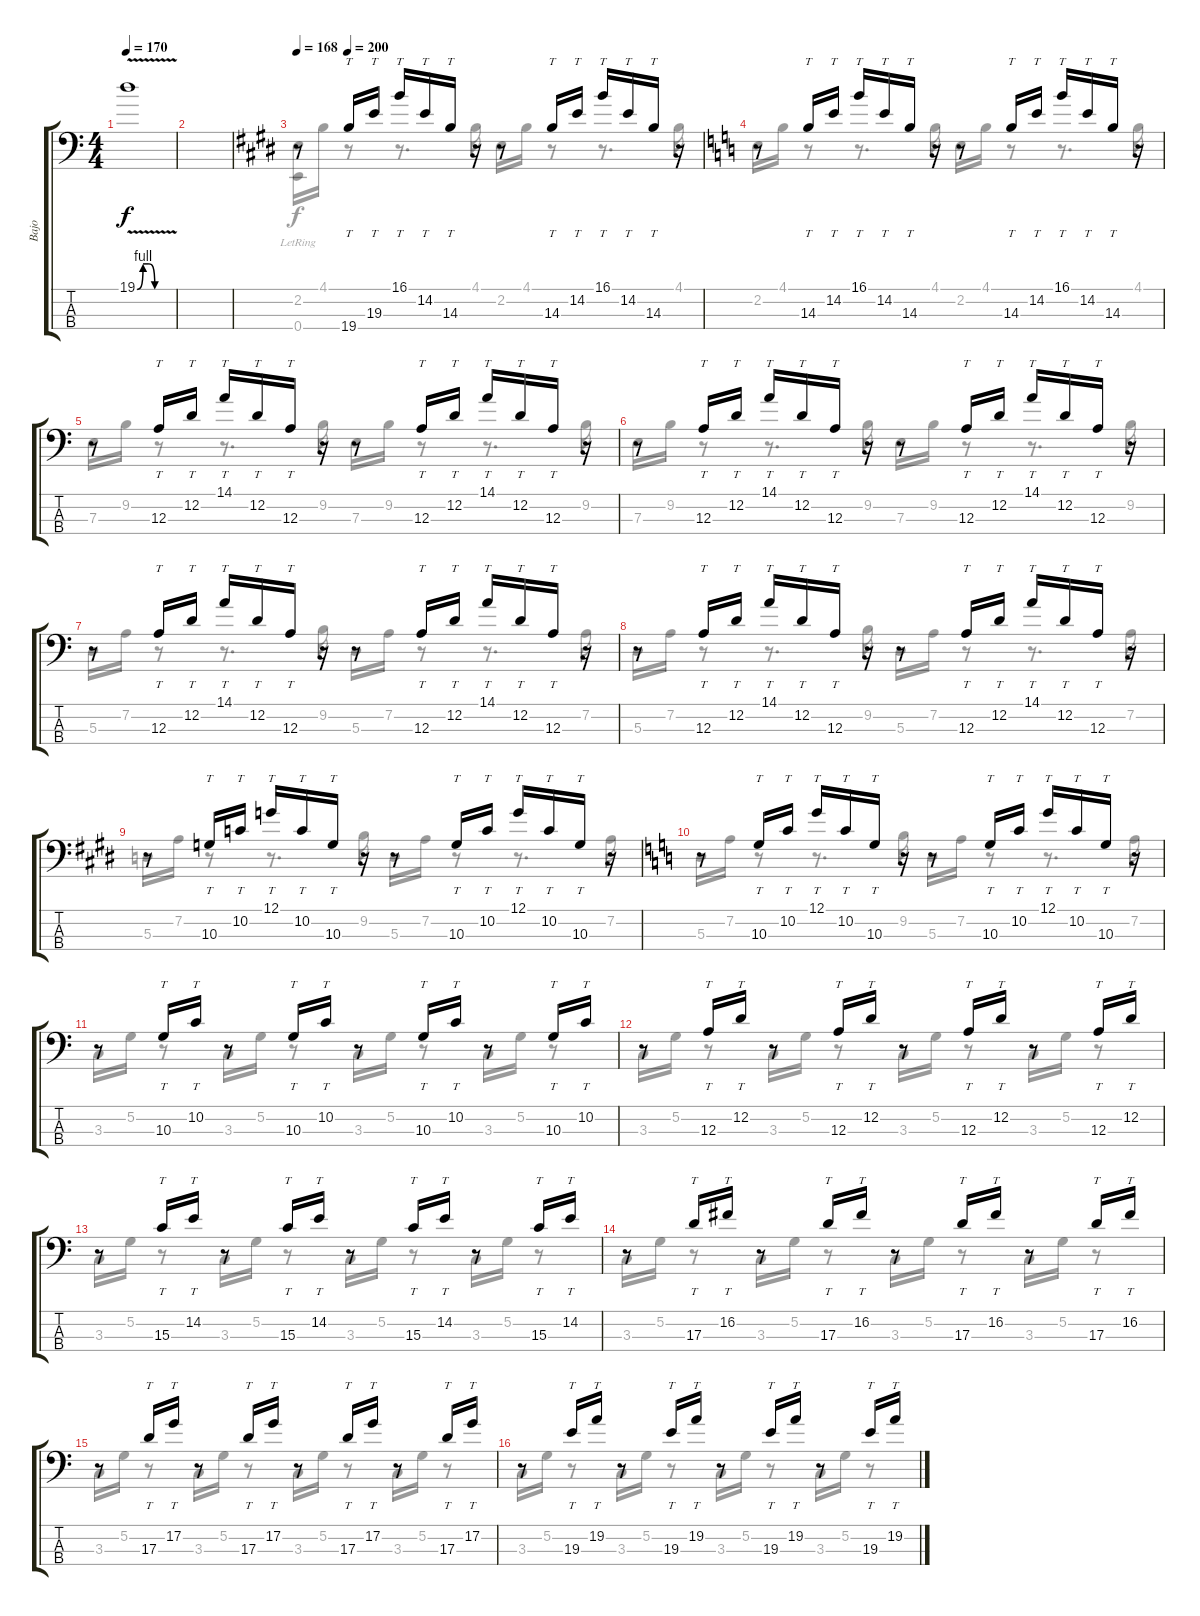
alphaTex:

\track ("Bajo" "Bajo") {instrument electricbassfinger}
\staff {score tabs}
\tuning (G2 D2 A1 E1) {hide}
\voice
\ts (4 4)
\tempo 170
\clef f4
\ks c
19.1{be (custom 0 0 10 4 20 4 30 0 60 0) v}.1{dy f} |
|
\tempo (200 0.125)
\tempo 168
\ks e
r.8 19.4.16{tt instrument distortionguitar} 19.3.16{tt} 16.1.16{tt} 14.2.16{tt} 14.3.16{tt} r.16 r.8 14.3.16{tt} 14.2.16{tt} 16.1.16{tt} 14.2.16{tt} 14.3.16{tt} r.16 |
\ks c
r.8 14.3.16{tt} 14.2.16{tt} 16.1.16{tt} 14.2.16{tt} 14.3.16{tt} r.16 r.8 14.3.16{tt} 14.2.16{tt} 16.1.16{tt} 14.2.16{tt} 14.3.16{tt} r.16 |
r.8 12.3.16{tt} 12.2.16{tt} 14.1.16{tt} 12.2.16{tt} 12.3.16{tt} r.16 r.8 12.3.16{tt} 12.2.16{tt} 14.1.16{tt} 12.2.16{tt} 12.3.16{tt} r.16 |
r.8 12.3.16{tt} 12.2.16{tt} 14.1.16{tt} 12.2.16{tt} 12.3.16{tt} r.16 r.8 12.3.16{tt} 12.2.16{tt} 14.1.16{tt} 12.2.16{tt} 12.3.16{tt} r.16 |
r.8 12.3.16{tt} 12.2.16{tt} 14.1.16{tt} 12.2.16{tt} 12.3.16{tt} r.16 r.8 12.3.16{tt} 12.2.16{tt} 14.1.16{tt} 12.2.16{tt} 12.3.16{tt} r.16 |
r.8 12.3.16{tt} 12.2.16{tt} 14.1.16{tt} 12.2.16{tt} 12.3.16{tt} r.16 r.8 12.3.16{tt} 12.2.16{tt} 14.1.16{tt} 12.2.16{tt} 12.3.16{tt} r.16 |
\ks e
r.8 10.3.16{tt} 10.2.16{tt} 12.1.16{tt} 10.2.16{tt} 10.3.16{tt} r.16 r.8 10.3.16{tt} 10.2.16{tt} 12.1.16{tt} 10.2.16{tt} 10.3.16{tt} r.16 |
\ks c
r.8 10.3.16{tt} 10.2.16{tt} 12.1.16{tt} 10.2.16{tt} 10.3.16{tt} r.16 r.8 10.3.16{tt} 10.2.16{tt} 12.1.16{tt} 10.2.16{tt} 10.3.16{tt} r.16 |
r.8 10.3.16{tt} 10.2.16{tt} r.8 10.3.16{tt} 10.2.16{tt} r.8 10.3.16{tt} 10.2.16{tt} r.8 10.3.16{tt} 10.2.16{tt} |
r.8 12.3.16{tt} 12.2.16{tt} r.8 12.3.16{tt} 12.2.16{tt} r.8 12.3.16{tt} 12.2.16{tt} r.8 12.3.16{tt} 12.2.16{tt} |
r.8 15.3.16{tt} 14.2.16{tt} r.8 15.3.16{tt} 14.2.16{tt} r.8 15.3.16{tt} 14.2.16{tt} r.8 15.3.16{tt} 14.2.16{tt} |
r.8 17.3.16{tt} 16.2.16{tt} r.8 17.3.16{tt} 16.2.16{tt} r.8 17.3.16{tt} 16.2.16{tt} r.8 17.3.16{tt} 16.2.16{tt} |
r.8 17.3.16{tt} 17.2.16{tt} r.8 17.3.16{tt} 17.2.16{tt} r.8 17.3.16{tt} 17.2.16{tt} r.8 17.3.16{tt} 17.2.16{tt} |
r.8 19.3.16{tt} 19.2.16{tt} r.8 19.3.16{tt} 19.2.16{tt} r.8 19.3.16{tt} 19.2.16{tt} r.8 19.3.16{tt} 19.2.16{tt}
\voice
\clef f4
\ottava regular
\simile none
\ks c
|
|
\ks e
(2.2{lr} 0.4{lr}).16 4.1.16 r.8 r.8{d} 4.1.16 2.2.16 4.1.16 r.8 r.8{d} 4.1.16 |
\ks c
2.2.16 4.1.16 r.8 r.8{d} 4.1.16 2.2.16 4.1.16 r.8 r.8{d} 4.1.16 |
7.3.16 9.2.16 r.8 r.8{d} 9.2.16 7.3.16 9.2.16 r.8 r.8{d} 9.2.16 |
7.3.16 9.2.16 r.8 r.8{d} 9.2.16 7.3.16 9.2.16 r.8 r.8{d} 9.2.16 |
5.3.16 7.2.16 r.8 r.8{d} 9.2.16 5.3.16 7.2.16 r.8 r.8{d} 7.2.16 |
5.3.16 7.2.16 r.8 r.8{d} 9.2.16 5.3.16 7.2.16 r.8 r.8{d} 7.2.16 |
\ks e
5.3.16 7.2.16 r.8 r.8{d} 9.2.16 5.3.16 7.2.16 r.8 r.8{d} 7.2.16 |
\ks c
5.3.16 7.2.16 r.8 r.8{d} 9.2.16 5.3.16 7.2.16 r.8 r.8{d} 7.2.16 |
3.3.16 5.2.16 r.8 3.3.16 5.2.16 r.8 3.3.16 5.2.16 r.8 3.3.16 5.2.16 r.8 |
3.3.16 5.2.16 r.8 3.3.16 5.2.16 r.8 3.3.16 5.2.16 r.8 3.3.16 5.2.16 r.8 |
3.3.16 5.2.16 r.8 3.3.16 5.2.16 r.8 3.3.16 5.2.16 r.8 3.3.16 5.2.16 r.8 |
3.3.16 5.2.16 r.8 3.3.16 5.2.16 r.8 3.3.16 5.2.16 r.8 3.3.16 5.2.16 r.8 |
3.3.16 5.2.16 r.8 3.3.16 5.2.16 r.8 3.3.16 5.2.16 r.8 3.3.16 5.2.16 r.8 |
3.3.16 5.2.16 r.8 3.3.16 5.2.16 r.8 3.3.16 5.2.16 r.8 3.3.16 5.2.16 r.8
